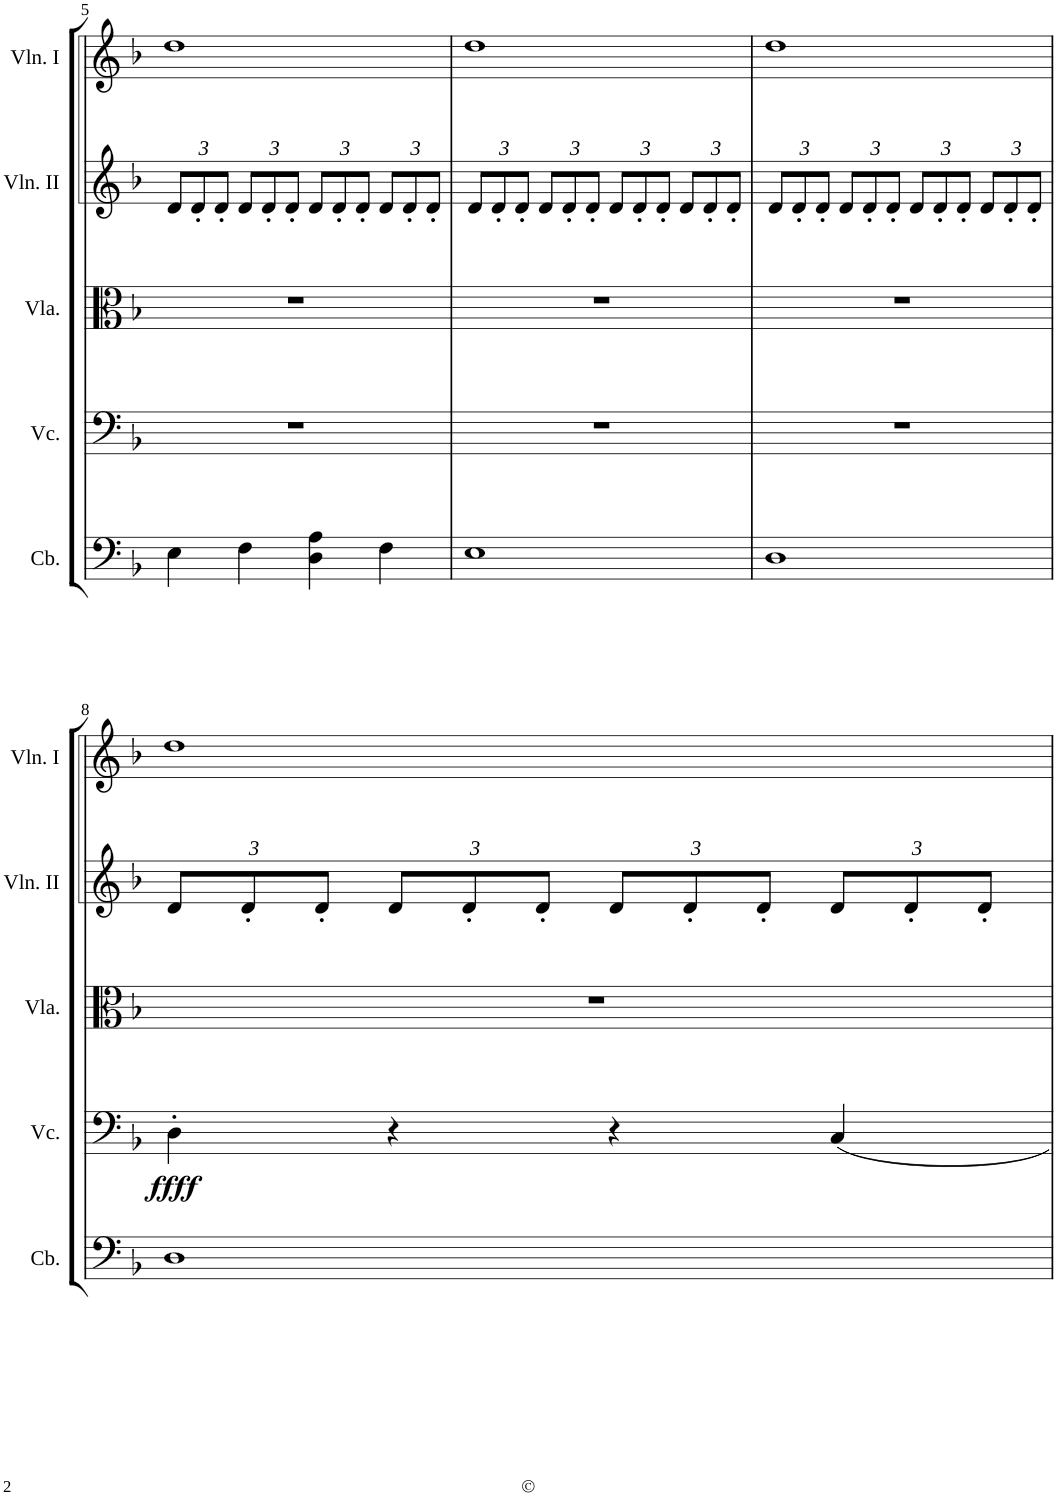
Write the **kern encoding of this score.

**kern	**kern	**dynam	**kern	**kern	**kern
*part5	*part4	*part4	*part3	*part2	*part1
*staff5	*staff4	*staff4	*staff3	*staff2	*staff1
*I"Contrabass	*I"Cello	*	*I"Viola	*I"Violin II	*I"Violin I
*I'Cb.	*	*	*I'Vla.	*I'Vln. II	*I'Vln. I
!!LO:PB:g=z
*clefF4	*clefF4	*	*clefC3	*clefG2	*clefG2
*Trd7c12	*	*	*	*	*
*k[b-]	*k[b-]	*	*k[b-]	*k[b-]	*k[b-]
*d:	*d:	*	*d:	*d:	*d:
*M4/4	*M4/4	*	*M4/4	*M4/4	*M4/4
*	*	*	*	*Xbrackettup	*
=5	=5	=5	=5	=5	=5
4E\	1r	.	1r	12d/L	1dd
.	.	.	.	12d'/	.
.	.	.	.	12d'/J	.
4F\	.	.	.	12d/L	.
.	.	.	.	12d'/	.
.	.	.	.	12d'/J	.
4D\ 4A\	.	.	.	12d/L	.
.	.	.	.	12d'/	.
.	.	.	.	12d'/J	.
4F\	.	.	.	12d/L	.
.	.	.	.	12d'/	.
.	.	.	.	12d'/J	.
=6	=6	=6	=6	=6	=6
1E	1r	.	1r	12d/L	1dd
.	.	.	.	12d'/	.
.	.	.	.	12d'/J	.
.	.	.	.	12d/L	.
.	.	.	.	12d'/	.
.	.	.	.	12d'/J	.
.	.	.	.	12d/L	.
.	.	.	.	12d'/	.
.	.	.	.	12d'/J	.
.	.	.	.	12d/L	.
.	.	.	.	12d'/	.
.	.	.	.	12d'/J	.
=7	=7	=7	=7	=7	=7
1D	1r	.	1r	12d/L	1dd
.	.	.	.	12d'/	.
.	.	.	.	12d'/J	.
.	.	.	.	12d/L	.
.	.	.	.	12d'/	.
.	.	.	.	12d'/J	.
.	.	.	.	12d/L	.
.	.	.	.	12d'/	.
.	.	.	.	12d'/J	.
.	.	.	.	12d/L	.
.	.	.	.	12d'/	.
.	.	.	.	12d'/J	.
!!LO:LB:g=z
=8	=8	=8	=8	=8	=8
!	!	!LO:DY:b	!	!	!
1D	4D'\	ffff	1r	12d/L	1dd
.	.	.	.	12d'/	.
.	.	.	.	12d'/J	.
.	4r	.	.	12d/L	.
.	.	.	.	12d'/	.
.	.	.	.	12d'/J	.
.	4r	.	.	12d/L	.
.	.	.	.	12d'/	.
.	.	.	.	12d'/J	.
.	4C/	.	.	12d/L	.
.	.	.	.	12d'/	.
.	.	.	.	12d'/J	.
=	=	=	=	=	=
*-	*-	*-	*-	*-	*-
